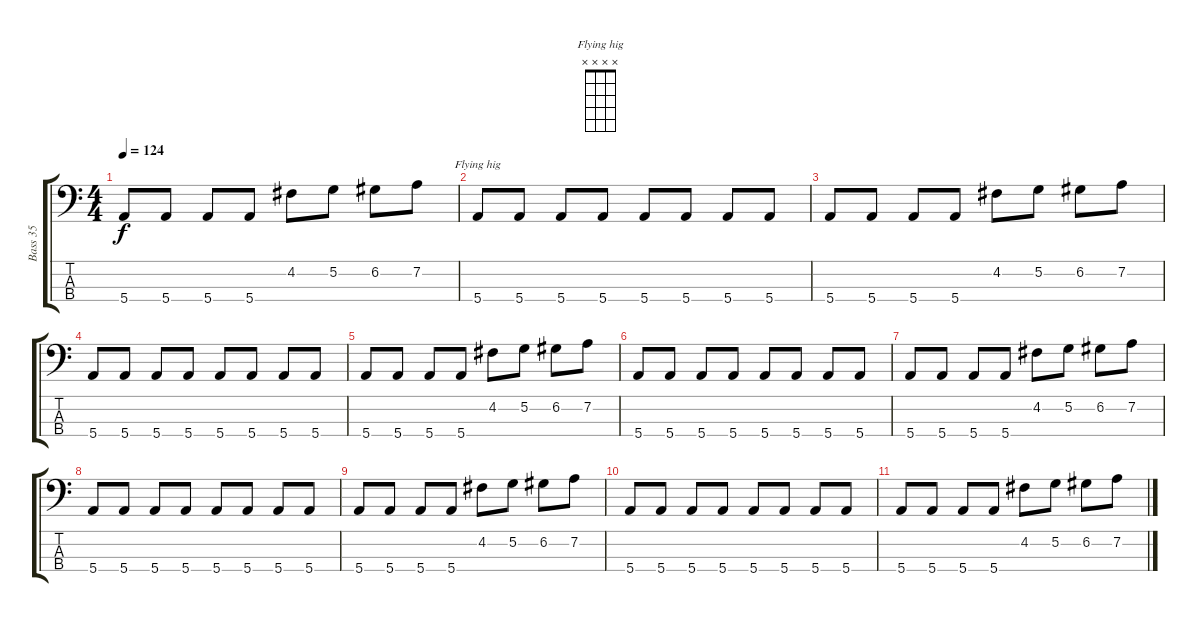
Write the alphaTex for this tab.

\track ("Bass 35" "Bass 35") {instrument fretlessbass}
\staff {score tabs}
\tuning (G2 D2 A1 E1) {hide}
\chord ("Flying hig" x x x x)
\ts (4 4)
\tempo 124
\clef f4
\ks c
5.4.8{dy f} 5.4.8 5.4.8 5.4.8 4.2.8 5.2.8 6.2.8 7.2.8 |
5.4.8{ch "Flying hig"} 5.4.8 5.4.8 5.4.8 5.4.8 5.4.8 5.4.8 5.4.8 |
5.4.8 5.4.8 5.4.8 5.4.8 4.2.8 5.2.8 6.2.8 7.2.8 |
5.4.8 5.4.8 5.4.8 5.4.8 5.4.8 5.4.8 5.4.8 5.4.8 |
5.4.8 5.4.8 5.4.8 5.4.8 4.2.8 5.2.8 6.2.8 7.2.8 |
5.4.8 5.4.8 5.4.8 5.4.8 5.4.8 5.4.8 5.4.8 5.4.8 |
5.4.8 5.4.8 5.4.8 5.4.8 4.2.8 5.2.8 6.2.8 7.2.8 |
5.4.8 5.4.8 5.4.8 5.4.8 5.4.8 5.4.8 5.4.8 5.4.8 |
5.4.8 5.4.8 5.4.8 5.4.8 4.2.8 5.2.8 6.2.8 7.2.8 |
5.4.8 5.4.8 5.4.8 5.4.8 5.4.8 5.4.8 5.4.8 5.4.8 |
5.4.8 5.4.8 5.4.8 5.4.8 4.2.8 5.2.8 6.2.8 7.2.8
